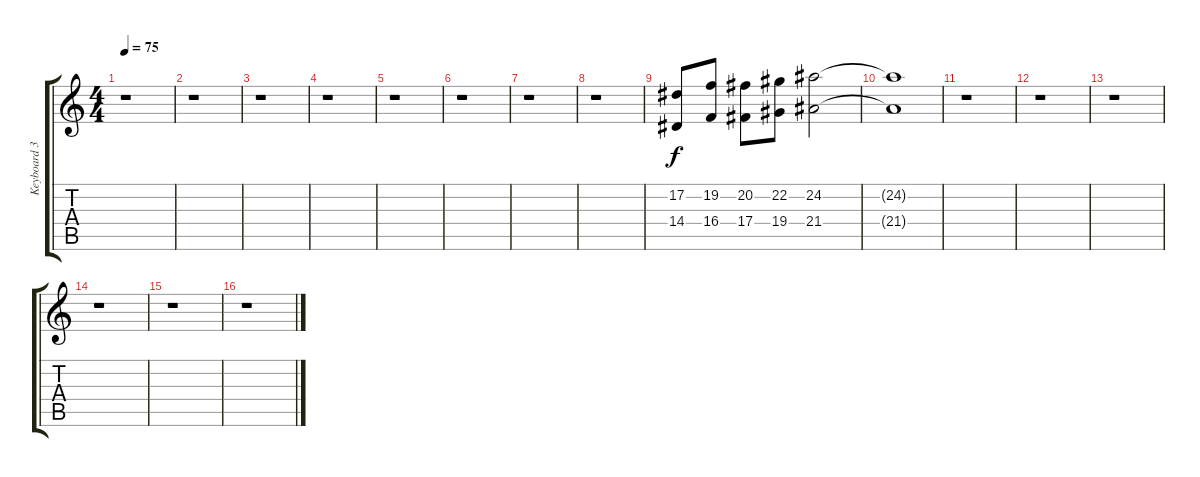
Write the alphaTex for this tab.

\track ("Keyboard 3" "Keyboard 3") {instrument stringensemble1}
\staff {score tabs}
\tuning (Eb4 Bb3 Gb3 Db3 Ab2 Eb2) {hide}
\ts (4 4)
\tempo 75
\clef g2
\ks c
r.1{dy ff} |
r.1 |
r.1 |
r.1 |
r.1 |
r.1 |
r.1 |
r.1 |
(17.2 14.4).8{dy f} (19.2 16.4).8 (20.2 17.4).8 (22.2 19.4).8 (24.2 21.4).2 |
(24.2{t} 21.4{t}).1 |
r.1 |
r.1 |
r.1 |
r.1 |
r.1 |
r.1
